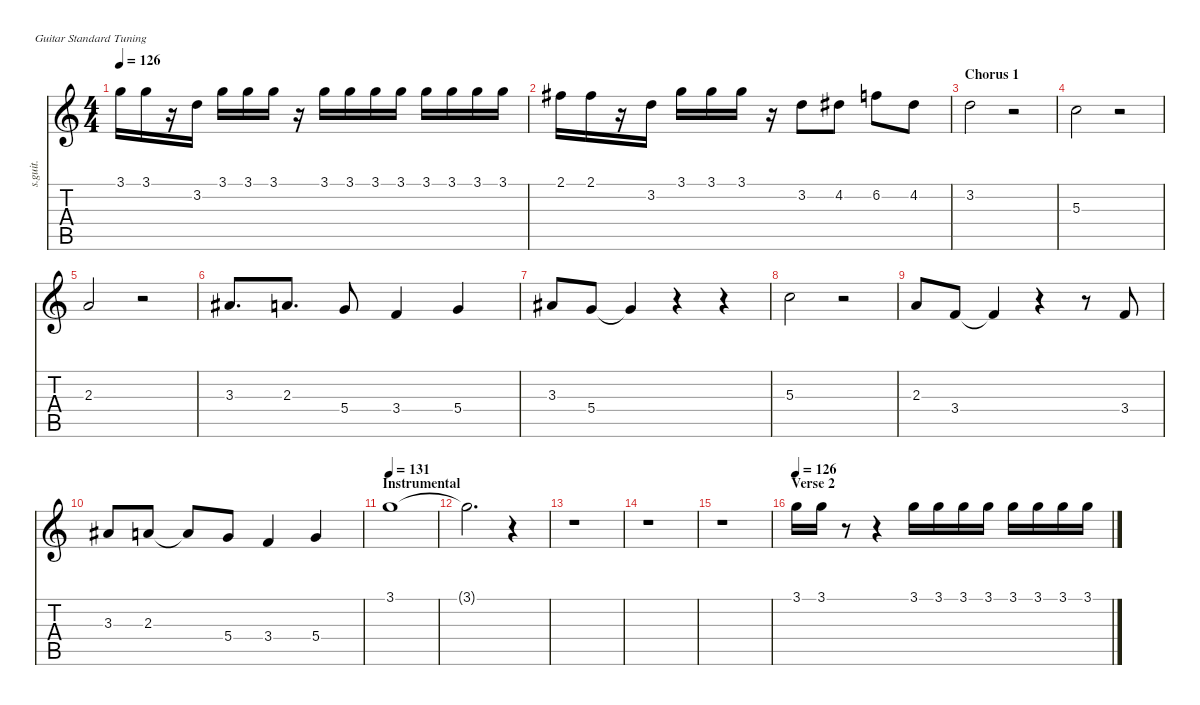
\defaultSystemsLayout 4
\hideDynamics
\bracketExtendMode nobrackets
\track ("Serj Tankian | Vocals" "s.guit.") {instrument violin}
\staff {score tabs}
\tuning (E4 B3 G3 D3 A2 E2)
\displaytranspose 12
\ts (4 4)
\tempo 126
\clef g2
\ks c
3.1.16{lyrics (0 "") lyrics (1 "") lyrics (2 "") lyrics (3 "") lyrics (4 "") dy f} 3.1.16{lyrics (0 "") lyrics (1 "") lyrics (2 "") lyrics (3 "") lyrics (4 "")} r.16 3.2.16{lyrics (0 "") lyrics (1 "") lyrics (2 "") lyrics (3 "") lyrics (4 "")} 3.1.16{lyrics (0 "") lyrics (1 "") lyrics (2 "") lyrics (3 "") lyrics (4 "")} 3.1.16{lyrics (0 "") lyrics (1 "") lyrics (2 "") lyrics (3 "") lyrics (4 "")} 3.1.16{lyrics (0 "") lyrics (1 "") lyrics (2 "") lyrics (3 "") lyrics (4 "")} r.16 3.1.16{lyrics (0 "") lyrics (1 "") lyrics (2 "") lyrics (3 "") lyrics (4 "")} 3.1.16{lyrics (0 "") lyrics (1 "") lyrics (2 "") lyrics (3 "") lyrics (4 "")} 3.1.16{lyrics (0 "") lyrics (1 "") lyrics (2 "") lyrics (3 "") lyrics (4 "")} 3.1.16{lyrics (0 "") lyrics (1 "") lyrics (2 "") lyrics (3 "") lyrics (4 "")} 3.1.16{lyrics (0 "") lyrics (1 "") lyrics (2 "") lyrics (3 "") lyrics (4 "")} 3.1.16{lyrics (0 "") lyrics (1 "") lyrics (2 "") lyrics (3 "") lyrics (4 "")} 3.1.16{lyrics (0 "") lyrics (1 "") lyrics (2 "") lyrics (3 "") lyrics (4 "")} 3.1.16{lyrics (0 "") lyrics (1 "") lyrics (2 "") lyrics (3 "") lyrics (4 "")} |
2.1{acc #}.16{lyrics (0 "") lyrics (1 "") lyrics (2 "") lyrics (3 "") lyrics (4 "")} 2.1{acc #}.16{lyrics (0 "") lyrics (1 "") lyrics (2 "") lyrics (3 "") lyrics (4 "")} r.16 3.2.16{lyrics (0 "") lyrics (1 "") lyrics (2 "") lyrics (3 "") lyrics (4 "")} 3.1.16{lyrics (0 "") lyrics (1 "") lyrics (2 "") lyrics (3 "") lyrics (4 "")} 3.1.16{lyrics (0 "") lyrics (1 "") lyrics (2 "") lyrics (3 "") lyrics (4 "")} 3.1.16{lyrics (0 "") lyrics (1 "") lyrics (2 "") lyrics (3 "") lyrics (4 "")} r.16 3.2.8{lyrics (0 "") lyrics (1 "") lyrics (2 "") lyrics (3 "") lyrics (4 "")} 4.2{acc #}.8{lyrics (0 "") lyrics (1 "") lyrics (2 "") lyrics (3 "") lyrics (4 "")} 6.2.8{lyrics (0 "") lyrics (1 "") lyrics (2 "") lyrics (3 "") lyrics (4 "")} 4.2{acc #}.8{lyrics (0 "") lyrics (1 "") lyrics (2 "") lyrics (3 "") lyrics (4 "")} |
\section ("" "Chorus 1")
3.2.2{lyrics (0 "") lyrics (1 "") lyrics (2 "") lyrics (3 "") lyrics (4 "")} r.2 |
5.3.2{lyrics (0 "") lyrics (1 "") lyrics (2 "") lyrics (3 "") lyrics (4 "")} r.2 |
2.3.2{lyrics (0 "") lyrics (1 "") lyrics (2 "") lyrics (3 "") lyrics (4 "")} r.2 |
3.3{acc #}.8{d lyrics (0 "") lyrics (1 "") lyrics (2 "") lyrics (3 "") lyrics (4 "")} 2.3.8{d lyrics (0 "") lyrics (1 "") lyrics (2 "") lyrics (3 "") lyrics (4 "")} 5.4.8{lyrics (0 "") lyrics (1 "") lyrics (2 "") lyrics (3 "") lyrics (4 "")} 3.4.4{lyrics (0 "") lyrics (1 "") lyrics (2 "") lyrics (3 "") lyrics (4 "")} 5.4.4{lyrics (0 "") lyrics (1 "") lyrics (2 "") lyrics (3 "") lyrics (4 "")} |
3.3{acc #}.8{lyrics (0 "") lyrics (1 "") lyrics (2 "") lyrics (3 "") lyrics (4 "")} 5.4.8{lyrics (0 "") lyrics (1 "") lyrics (2 "") lyrics (3 "") lyrics (4 "")} 5.4{t}.4{lyrics (0 "") lyrics (1 "") lyrics (2 "") lyrics (3 "") lyrics (4 "")} r.4 r.4 |
5.3.2{lyrics (0 "") lyrics (1 "") lyrics (2 "") lyrics (3 "") lyrics (4 "")} r.2 |
2.3.8{lyrics (0 "") lyrics (1 "") lyrics (2 "") lyrics (3 "") lyrics (4 "")} 3.4.8{lyrics (0 "") lyrics (1 "") lyrics (2 "") lyrics (3 "") lyrics (4 "")} 3.4{t}.4{lyrics (0 "") lyrics (1 "") lyrics (2 "") lyrics (3 "") lyrics (4 "")} r.4 r.8 3.4.8{lyrics (0 "") lyrics (1 "") lyrics (2 "") lyrics (3 "") lyrics (4 "")} |
3.3{acc #}.8{lyrics (0 "") lyrics (1 "") lyrics (2 "") lyrics (3 "") lyrics (4 "")} 2.3.8{lyrics (0 "") lyrics (1 "") lyrics (2 "") lyrics (3 "") lyrics (4 "")} 2.3{t}.8{lyrics (0 "") lyrics (1 "") lyrics (2 "") lyrics (3 "") lyrics (4 "")} 5.4.8{lyrics (0 "") lyrics (1 "") lyrics (2 "") lyrics (3 "") lyrics (4 "")} 3.4.4{lyrics (0 "") lyrics (1 "") lyrics (2 "") lyrics (3 "") lyrics (4 "")} 5.4.4{lyrics (0 "") lyrics (1 "") lyrics (2 "") lyrics (3 "") lyrics (4 "")} |
\section ("" "Instrumental")
\tempo 131
3.1.1{lyrics (0 "") lyrics (1 "") lyrics (2 "") lyrics (3 "") lyrics (4 "")} |
3.1{t}.2{d lyrics (0 "") lyrics (1 "") lyrics (2 "") lyrics (3 "") lyrics (4 "")} r.4 |
r.1 |
r.1 |
r.1 |
\section ("" "Verse 2")
\tempo 126
3.1.16{lyrics (0 "") lyrics (1 "") lyrics (2 "") lyrics (3 "") lyrics (4 "")} 3.1.16{lyrics (0 "") lyrics (1 "") lyrics (2 "") lyrics (3 "") lyrics (4 "")} r.8 r.4 3.1.16{lyrics (0 "") lyrics (1 "") lyrics (2 "") lyrics (3 "") lyrics (4 "")} 3.1.16{lyrics (0 "") lyrics (1 "") lyrics (2 "") lyrics (3 "") lyrics (4 "")} 3.1.16{lyrics (0 "") lyrics (1 "") lyrics (2 "") lyrics (3 "") lyrics (4 "")} 3.1.16{lyrics (0 "") lyrics (1 "") lyrics (2 "") lyrics (3 "") lyrics (4 "")} 3.1.16{lyrics (0 "") lyrics (1 "") lyrics (2 "") lyrics (3 "") lyrics (4 "")} 3.1.16{lyrics (0 "") lyrics (1 "") lyrics (2 "") lyrics (3 "") lyrics (4 "")} 3.1.16{lyrics (0 "") lyrics (1 "") lyrics (2 "") lyrics (3 "") lyrics (4 "")} 3.1.16{lyrics (0 "") lyrics (1 "") lyrics (2 "") lyrics (3 "") lyrics (4 "")}
